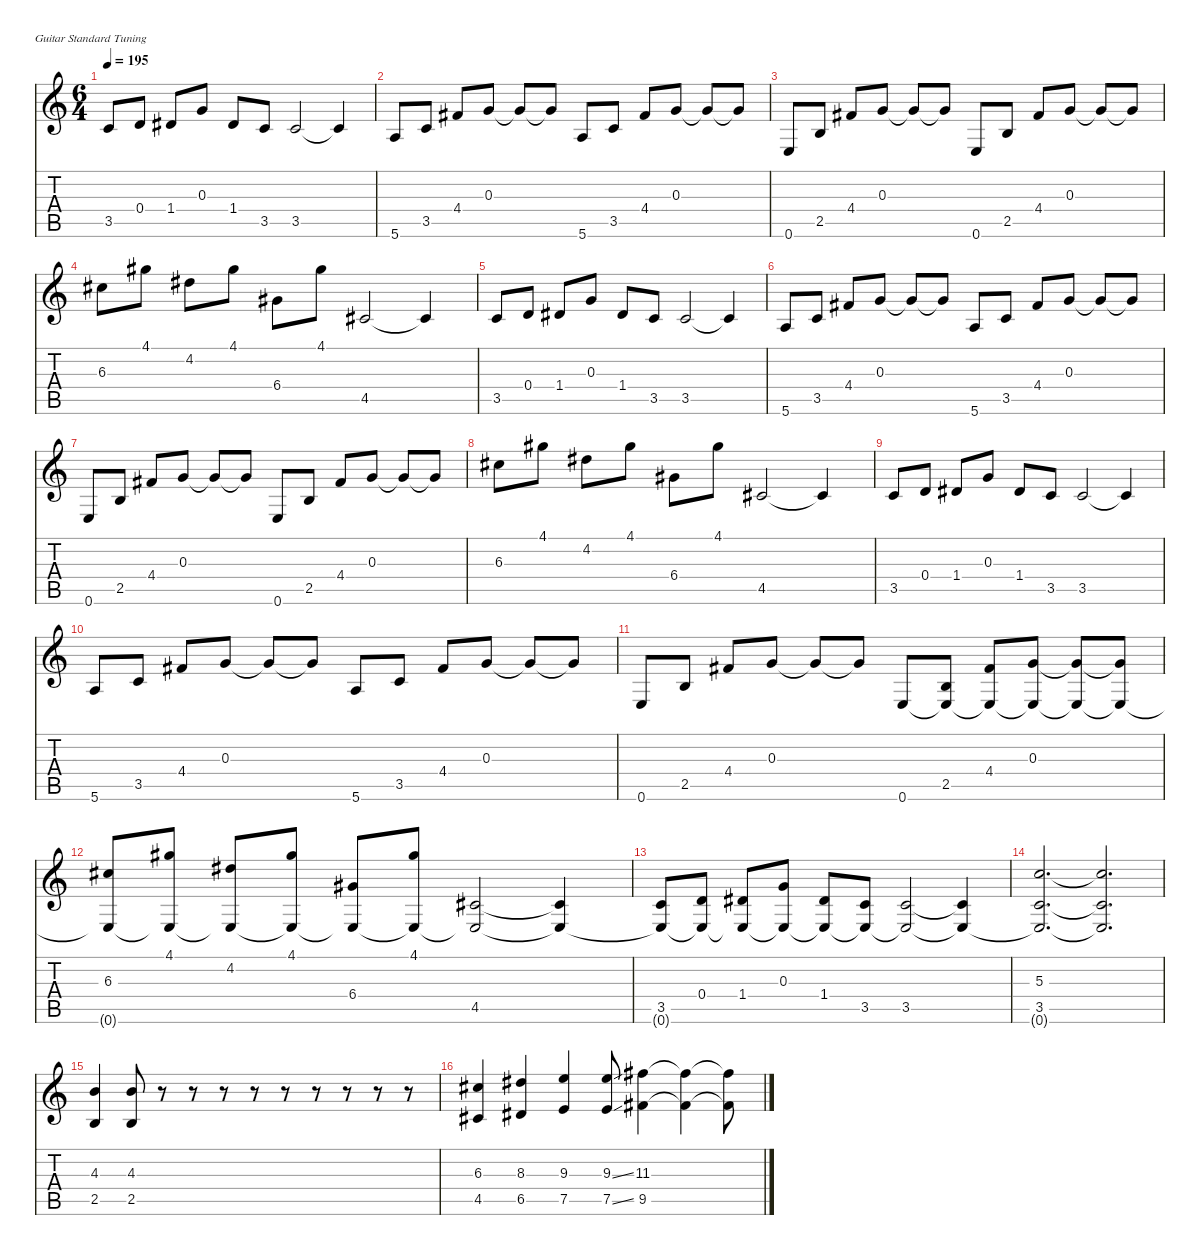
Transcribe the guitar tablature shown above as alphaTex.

\defaultSystemsLayout 4
\hideDynamics
\bracketExtendMode nobrackets
\singleTrackTrackNamePolicy hidden
\multiTrackTrackNamePolicy hidden
\firstSystemTrackNameMode fullname
\firstSystemTrackNameOrientation horizontal
\otherSystemsTrackNameOrientation horizontal
\track ("Guitar 1" "dist.guit.") {instrument distortionguitar}
\staff {score tabs}
\tuning (E4 B3 G3 D3 A2 E2)
\ts (6 4)
\tempo 195
\clef g2
\ks c
3.5.8{dy f beam Up} 0.4.8{beam Up} 1.4{acc #}.8{beam Up} 0.3.8{beam Up} 1.4{acc #}.8{beam Up} 3.5.8{beam Up} 3.5.2{beam Up} 3.5{t}.4{beam Up} |
5.6.8{beam Up} 3.5.8{beam Up} 4.4{acc #}.8{beam Up} 0.3.8{beam Up} 0.3{t}.8{beam Up} 0.3{t}.8{beam Up} 5.6.8{beam Up} 3.5.8{beam Up} 4.4{acc #}.8{beam Up} 0.3.8{beam Up} 0.3{t}.8{beam Up} 0.3{t}.8{beam Up} |
0.6.8{beam Up} 2.5.8{beam Up} 4.4{acc #}.8{beam Up} 0.3.8{beam Up} 0.3{t}.8{beam Up} 0.3{t}.8{beam Up} 0.6.8{beam Up} 2.5.8{beam Up} 4.4{acc #}.8{beam Up} 0.3.8{beam Up} 0.3{t}.8{beam Up} 0.3{t}.8{beam Up} |
6.3{acc #}.8{beam Down} 4.1{acc #}.8{beam Down} 4.2{acc #}.8{beam Down} 4.1{acc #}.8{beam Down} 6.4{acc #}.8{beam Down} 4.1{acc #}.8{beam Down} 4.5{acc #}.2{beam Up} 4.5{t acc #}.4{beam Up} |
3.5.8{beam Up} 0.4.8{beam Up} 1.4{acc #}.8{beam Up} 0.3.8{beam Up} 1.4{acc #}.8{beam Up} 3.5.8{beam Up} 3.5.2{beam Up} 3.5{t}.4{beam Up} |
5.6.8{beam Up} 3.5.8{beam Up} 4.4{acc #}.8{beam Up} 0.3.8{beam Up} 0.3{t}.8{beam Up} 0.3{t}.8{beam Up} 5.6.8{beam Up} 3.5.8{beam Up} 4.4{acc #}.8{beam Up} 0.3.8{beam Up} 0.3{t}.8{beam Up} 0.3{t}.8{beam Up} |
0.6.8{beam Up} 2.5.8{beam Up} 4.4{acc #}.8{beam Up} 0.3.8{beam Up} 0.3{t}.8{beam Up} 0.3{t}.8{beam Up} 0.6.8{beam Up} 2.5.8{beam Up} 4.4{acc #}.8{beam Up} 0.3.8{beam Up} 0.3{t}.8{beam Up} 0.3{t}.8{beam Up} |
6.3{acc #}.8{beam Down} 4.1{acc #}.8{beam Down} 4.2{acc #}.8{beam Down} 4.1{acc #}.8{beam Down} 6.4{acc #}.8{beam Down} 4.1{acc #}.8{beam Down} 4.5{acc #}.2{beam Up} 4.5{t acc #}.4{beam Up} |
3.5.8{beam Up} 0.4.8{beam Up} 1.4{acc #}.8{beam Up} 0.3.8{beam Up} 1.4{acc #}.8{beam Up} 3.5.8{beam Up} 3.5.2{beam Up} 3.5{t}.4{beam Up} |
5.6.8{beam Up} 3.5.8{beam Up} 4.4{acc #}.8{beam Up} 0.3.8{beam Up} 0.3{t}.8{beam Up} 0.3{t}.8{beam Up} 5.6.8{beam Up} 3.5.8{beam Up} 4.4{acc #}.8{beam Up} 0.3.8{beam Up} 0.3{t}.8{beam Up} 0.3{t}.8{beam Up} |
0.6.8{beam Up} 2.5.8{beam Up} 4.4{acc #}.8{beam Up} 0.3.8{beam Up} 0.3{t}.8{beam Up} 0.3{t}.8{beam Up} 0.6.8{beam Up} (2.5 0.6{t}).8{beam Up} (4.4{acc #} 0.6{t}).8{beam Up} (0.3 0.6{t}).8{beam Up} (0.3{t} 0.6{t}).8{beam Up} (0.3{t} 0.6{t}).8{beam Up} |
(6.3{acc #} 0.6{t}).8{beam Up} (4.1{acc #} 0.6{t}).8{beam Up} (4.2{acc #} 0.6{t}).8{beam Up} (4.1{acc #} 0.6{t}).8{beam Up} (6.4{acc #} 0.6{t}).8{beam Up} (4.1{acc #} 0.6{t}).8{beam Up} (4.5{acc #} 0.6{t}).2{beam Up} (4.5{t acc #} 0.6{t}).4{beam Up} |
(3.5 0.6{t}).8{beam Up} (0.4 0.6{t}).8{beam Up} (1.4{acc #} 0.6{t}).8{beam Up} (0.3 0.6{t}).8{beam Up} (1.4{acc #} 0.6{t}).8{beam Up} (3.5 0.6{t}).8{beam Up} (3.5 0.6{t}).2{beam Up} (3.5{t} 0.6{t}).4{beam Up} |
(5.3 3.5 0.6{t}).2{d instrument distortionguitar beam Up} (5.3{t} 3.5{t} 0.6{t}).2{d beam Up} |
(4.3 2.5).4{beam Up} (4.3 2.5).8{beam Up} r.8{beam Up} r.8{beam Up} r.8{beam Up} r.8{beam Up} r.8{beam Up} r.8{beam Up} r.8{beam Up} r.8{beam Up} r.8{beam Up} |
(6.3{acc #} 4.5{acc #}).4{beam Up} (8.3{acc #} 6.5{acc #}).4{beam Up} (9.3 7.5).4{beam Up} (9.3{ss} 7.5{ss}).8{beam Up} (11.3{acc #} 9.5{acc #}).4{beam Down} (11.3{t acc #} 9.5{t acc #}).4{beam Down} (11.3{t acc #} 9.5{t acc #}).8{beam Down}
